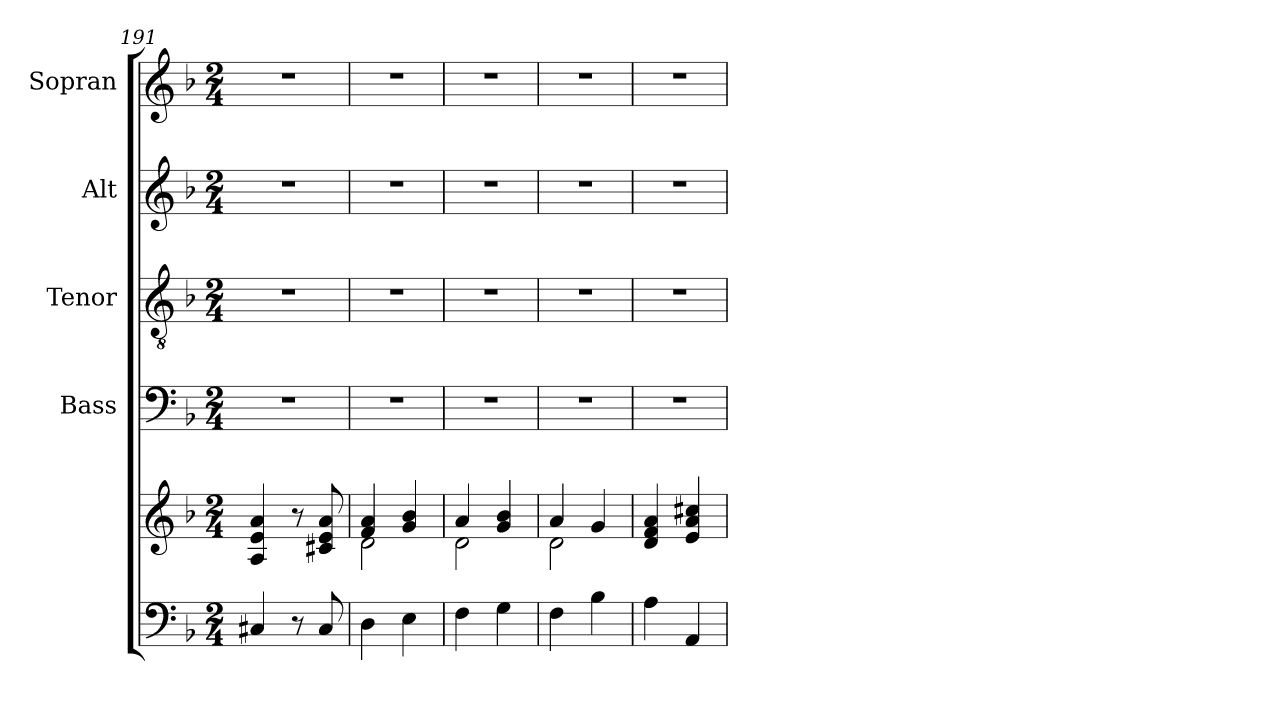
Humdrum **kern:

**kern	**kern	**kern	**kern	**kern	**kern
*part5	*part5	*part4	*part3	*part2	*part1
*staff6	*staff5	*staff4	*staff3	*staff2	*staff1
*	*	*I"Bass	*I"Tenor	*I"Alt	*I"Sopran
*	*	*I'B.	*I'T.	*I'A.	*I'S.
*clefF4	*clefG2	*clefF4	*clefGv2	*clefG2	*clefG2
*k[b-]	*k[b-]	*k[b-]	*k[b-]	*k[b-]	*k[b-]
*F:	*F:	*F:	*F:	*F:	*F:
*M2/4	*M2/4	*M2/4	*M2/4	*M2/4	*M2/4
=191	=191	=191	=191	=191	=191
4C#X/	4A/ 4e/ 4a/	2r	2r	2r	2r
8r	8r	.	.	.	.
8C#/	8c#X/ 8e/ 8a/	.	.	.	.
=192	=192	=192	=192	=192	=192
*	*^	*	*	*	*
4D\	4f/ 4a/	2d\	2r	2r	2r	2r
4E\	4g/ 4b-/	.	.	.	.	.
=193	=193	=193	=193	=193	=193	=193
4F\	4a/	2d\	2r	2r	2r	2r
4G\	4g/ 4b-/	.	.	.	.	.
=194	=194	=194	=194	=194	=194	=194
4F\	4a/	2d\	2r	2r	2r	2r
4B-\	4g/	.	.	.	.	.
*	*v	*v	*	*	*	*
=195	=195	=195	=195	=195	=195
4A\	4d/ 4f/ 4a/	2r	2r	2r	2r
4AA/	4e/ 4a/ 4cc#X/	.	.	.	.
=	=	=	=	=	=
*-	*-	*-	*-	*-	*-
